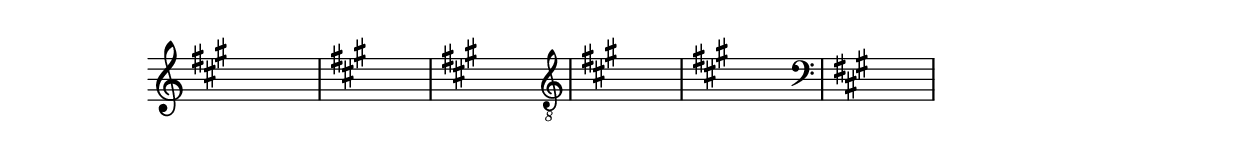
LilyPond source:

%% -*- coding: utf-8 -*-
\version "2.16.0"

\relative c'' {
  \override Staff.TimeSignature #'transparent = ##t
  \override Score.BarNumber #'transparent = ##t
  %% \override Score.RehearsalMark #'font-size = #-2
  %% \set Score.markFormatter = #format-mark-numbers


  %% CAVAQUINHO - BANJO
  \tag #'cv {
    \key a \major
    s1
  }

  %% BANDOLIM
  \tag #'bd {
    \key a \major
    s
  }

  %% VIOLA
  \tag #'va {
    \key a \major
    s
  }

  %% VIOLÃO TENOR
  \tag #'vt {
    \clef "G_8"
    \key a \major
    s
  }

  %% VIOLÃO
  \tag #'vi {
    \clef "G_8"
    \key a \major
    s
  }

  %% BAIXO - BAIXOLÃO
  \tag #'bx {
    \clef bass
    \key a \major
    s
  }
}
